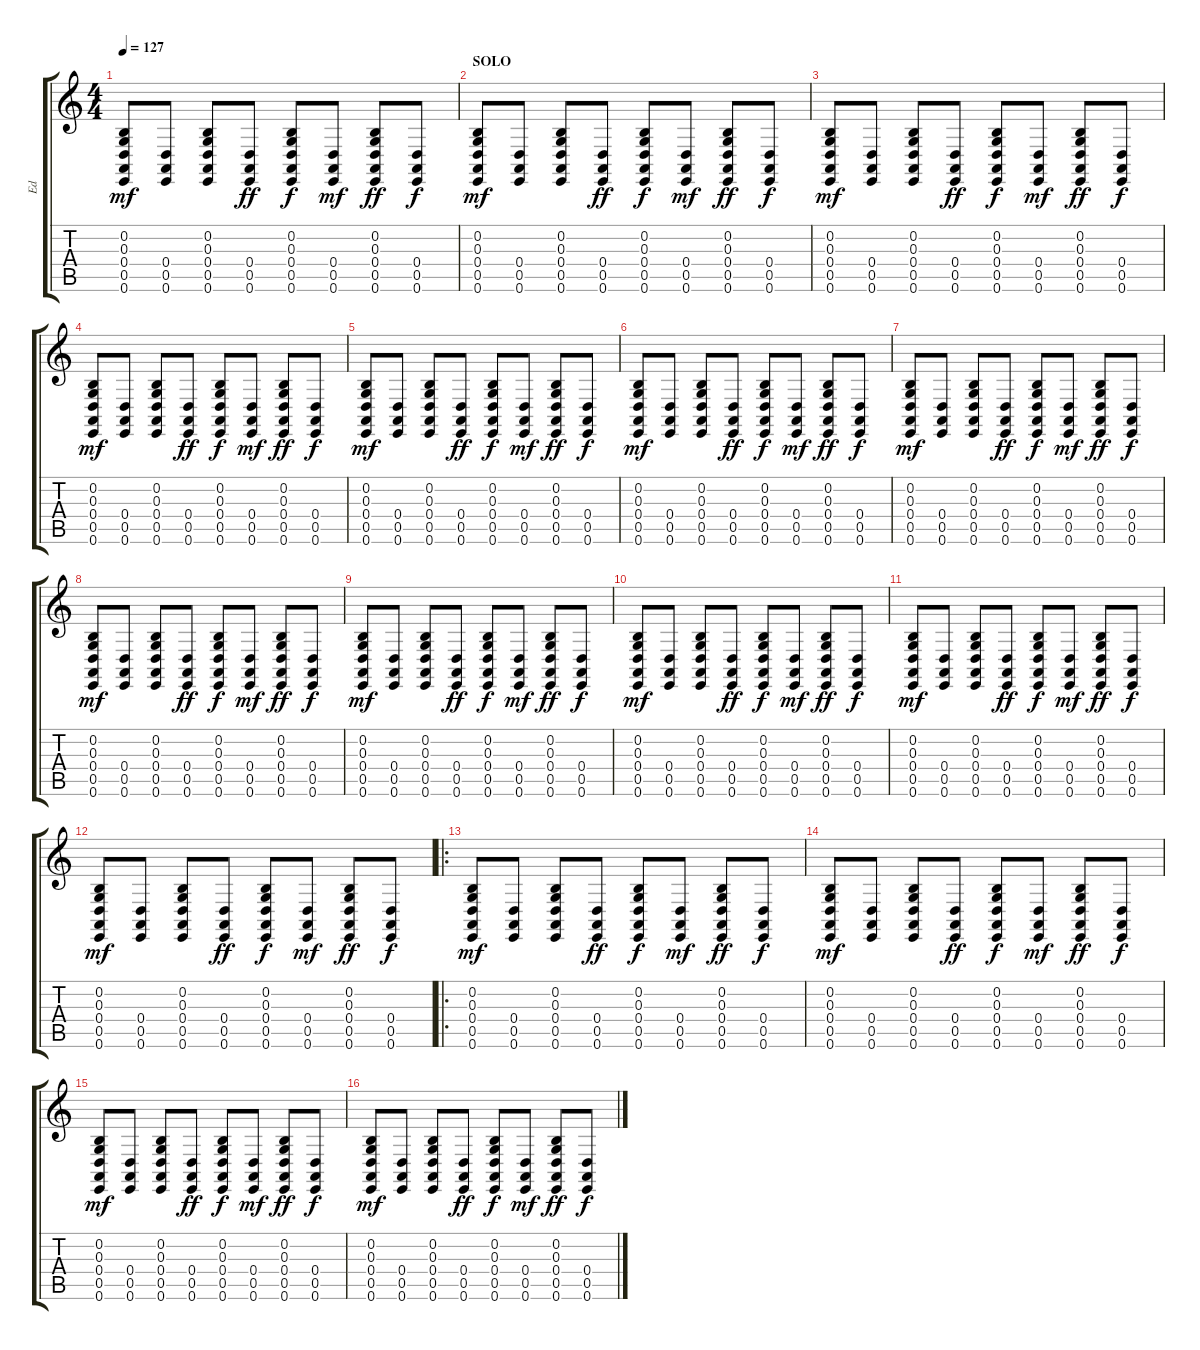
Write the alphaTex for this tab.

\track ("Ed" "Ed") {instrument melodictom}
\staff {score tabs}
\tuning (E4 B3 G3 D3 A2 E2) {hide}
\ts (4 4)
\tempo 127
\clef g2
\ks c
(0.2 0.3 0.4 0.5 0.6).8{dy mf} (0.4 0.5 0.6).8 (0.2 0.3 0.4 0.5 0.6).8 (0.4 0.5 0.6).8{dy ff} (0.2 0.3 0.4 0.5 0.6).8{dy f} (0.4 0.5 0.6).8{dy mf} (0.2 0.3 0.4 0.5 0.6).8{dy ff} (0.4 0.5 0.6).8{dy f} |
\section ("" "SOLO")
(0.2 0.3 0.4 0.5 0.6).8{dy mf} (0.4 0.5 0.6).8 (0.2 0.3 0.4 0.5 0.6).8 (0.4 0.5 0.6).8{dy ff} (0.2 0.3 0.4 0.5 0.6).8{dy f} (0.4 0.5 0.6).8{dy mf} (0.2 0.3 0.4 0.5 0.6).8{dy ff} (0.4 0.5 0.6).8{dy f} |
(0.2 0.3 0.4 0.5 0.6).8{dy mf} (0.4 0.5 0.6).8 (0.2 0.3 0.4 0.5 0.6).8 (0.4 0.5 0.6).8{dy ff} (0.2 0.3 0.4 0.5 0.6).8{dy f} (0.4 0.5 0.6).8{dy mf} (0.2 0.3 0.4 0.5 0.6).8{dy ff} (0.4 0.5 0.6).8{dy f} |
(0.2 0.3 0.4 0.5 0.6).8{dy mf} (0.4 0.5 0.6).8 (0.2 0.3 0.4 0.5 0.6).8 (0.4 0.5 0.6).8{dy ff} (0.2 0.3 0.4 0.5 0.6).8{dy f} (0.4 0.5 0.6).8{dy mf} (0.2 0.3 0.4 0.5 0.6).8{dy ff} (0.4 0.5 0.6).8{dy f} |
(0.2 0.3 0.4 0.5 0.6).8{dy mf} (0.4 0.5 0.6).8 (0.2 0.3 0.4 0.5 0.6).8 (0.4 0.5 0.6).8{dy ff} (0.2 0.3 0.4 0.5 0.6).8{dy f} (0.4 0.5 0.6).8{dy mf} (0.2 0.3 0.4 0.5 0.6).8{dy ff} (0.4 0.5 0.6).8{dy f} |
(0.2 0.3 0.4 0.5 0.6).8{dy mf} (0.4 0.5 0.6).8 (0.2 0.3 0.4 0.5 0.6).8 (0.4 0.5 0.6).8{dy ff} (0.2 0.3 0.4 0.5 0.6).8{dy f} (0.4 0.5 0.6).8{dy mf} (0.2 0.3 0.4 0.5 0.6).8{dy ff} (0.4 0.5 0.6).8{dy f} |
(0.2 0.3 0.4 0.5 0.6).8{dy mf} (0.4 0.5 0.6).8 (0.2 0.3 0.4 0.5 0.6).8 (0.4 0.5 0.6).8{dy ff} (0.2 0.3 0.4 0.5 0.6).8{dy f} (0.4 0.5 0.6).8{dy mf} (0.2 0.3 0.4 0.5 0.6).8{dy ff} (0.4 0.5 0.6).8{dy f} |
(0.2 0.3 0.4 0.5 0.6).8{dy mf} (0.4 0.5 0.6).8 (0.2 0.3 0.4 0.5 0.6).8 (0.4 0.5 0.6).8{dy ff} (0.2 0.3 0.4 0.5 0.6).8{dy f} (0.4 0.5 0.6).8{dy mf} (0.2 0.3 0.4 0.5 0.6).8{dy ff} (0.4 0.5 0.6).8{dy f} |
(0.2 0.3 0.4 0.5 0.6).8{dy mf} (0.4 0.5 0.6).8 (0.2 0.3 0.4 0.5 0.6).8 (0.4 0.5 0.6).8{dy ff} (0.2 0.3 0.4 0.5 0.6).8{dy f} (0.4 0.5 0.6).8{dy mf} (0.2 0.3 0.4 0.5 0.6).8{dy ff} (0.4 0.5 0.6).8{dy f} |
(0.2 0.3 0.4 0.5 0.6).8{dy mf} (0.4 0.5 0.6).8 (0.2 0.3 0.4 0.5 0.6).8 (0.4 0.5 0.6).8{dy ff} (0.2 0.3 0.4 0.5 0.6).8{dy f} (0.4 0.5 0.6).8{dy mf} (0.2 0.3 0.4 0.5 0.6).8{dy ff} (0.4 0.5 0.6).8{dy f} |
(0.2 0.3 0.4 0.5 0.6).8{dy mf} (0.4 0.5 0.6).8 (0.2 0.3 0.4 0.5 0.6).8 (0.4 0.5 0.6).8{dy ff} (0.2 0.3 0.4 0.5 0.6).8{dy f} (0.4 0.5 0.6).8{dy mf} (0.2 0.3 0.4 0.5 0.6).8{dy ff} (0.4 0.5 0.6).8{dy f} |
(0.2 0.3 0.4 0.5 0.6).8{dy mf} (0.4 0.5 0.6).8 (0.2 0.3 0.4 0.5 0.6).8 (0.4 0.5 0.6).8{dy ff} (0.2 0.3 0.4 0.5 0.6).8{dy f} (0.4 0.5 0.6).8{dy mf} (0.2 0.3 0.4 0.5 0.6).8{dy ff} (0.4 0.5 0.6).8{dy f} |
\ro
(0.2 0.3 0.4 0.5 0.6).8{dy mf} (0.4 0.5 0.6).8 (0.2 0.3 0.4 0.5 0.6).8 (0.4 0.5 0.6).8{dy ff} (0.2 0.3 0.4 0.5 0.6).8{dy f} (0.4 0.5 0.6).8{dy mf} (0.2 0.3 0.4 0.5 0.6).8{dy ff} (0.4 0.5 0.6).8{dy f} |
(0.2 0.3 0.4 0.5 0.6).8{dy mf} (0.4 0.5 0.6).8 (0.2 0.3 0.4 0.5 0.6).8 (0.4 0.5 0.6).8{dy ff} (0.2 0.3 0.4 0.5 0.6).8{dy f} (0.4 0.5 0.6).8{dy mf} (0.2 0.3 0.4 0.5 0.6).8{dy ff} (0.4 0.5 0.6).8{dy f} |
(0.2 0.3 0.4 0.5 0.6).8{dy mf} (0.4 0.5 0.6).8 (0.2 0.3 0.4 0.5 0.6).8 (0.4 0.5 0.6).8{dy ff} (0.2 0.3 0.4 0.5 0.6).8{dy f} (0.4 0.5 0.6).8{dy mf} (0.2 0.3 0.4 0.5 0.6).8{dy ff} (0.4 0.5 0.6).8{dy f} |
(0.2 0.3 0.4 0.5 0.6).8{dy mf} (0.4 0.5 0.6).8 (0.2 0.3 0.4 0.5 0.6).8 (0.4 0.5 0.6).8{dy ff} (0.2 0.3 0.4 0.5 0.6).8{dy f} (0.4 0.5 0.6).8{dy mf} (0.2 0.3 0.4 0.5 0.6).8{dy ff} (0.4 0.5 0.6).8{dy f}
